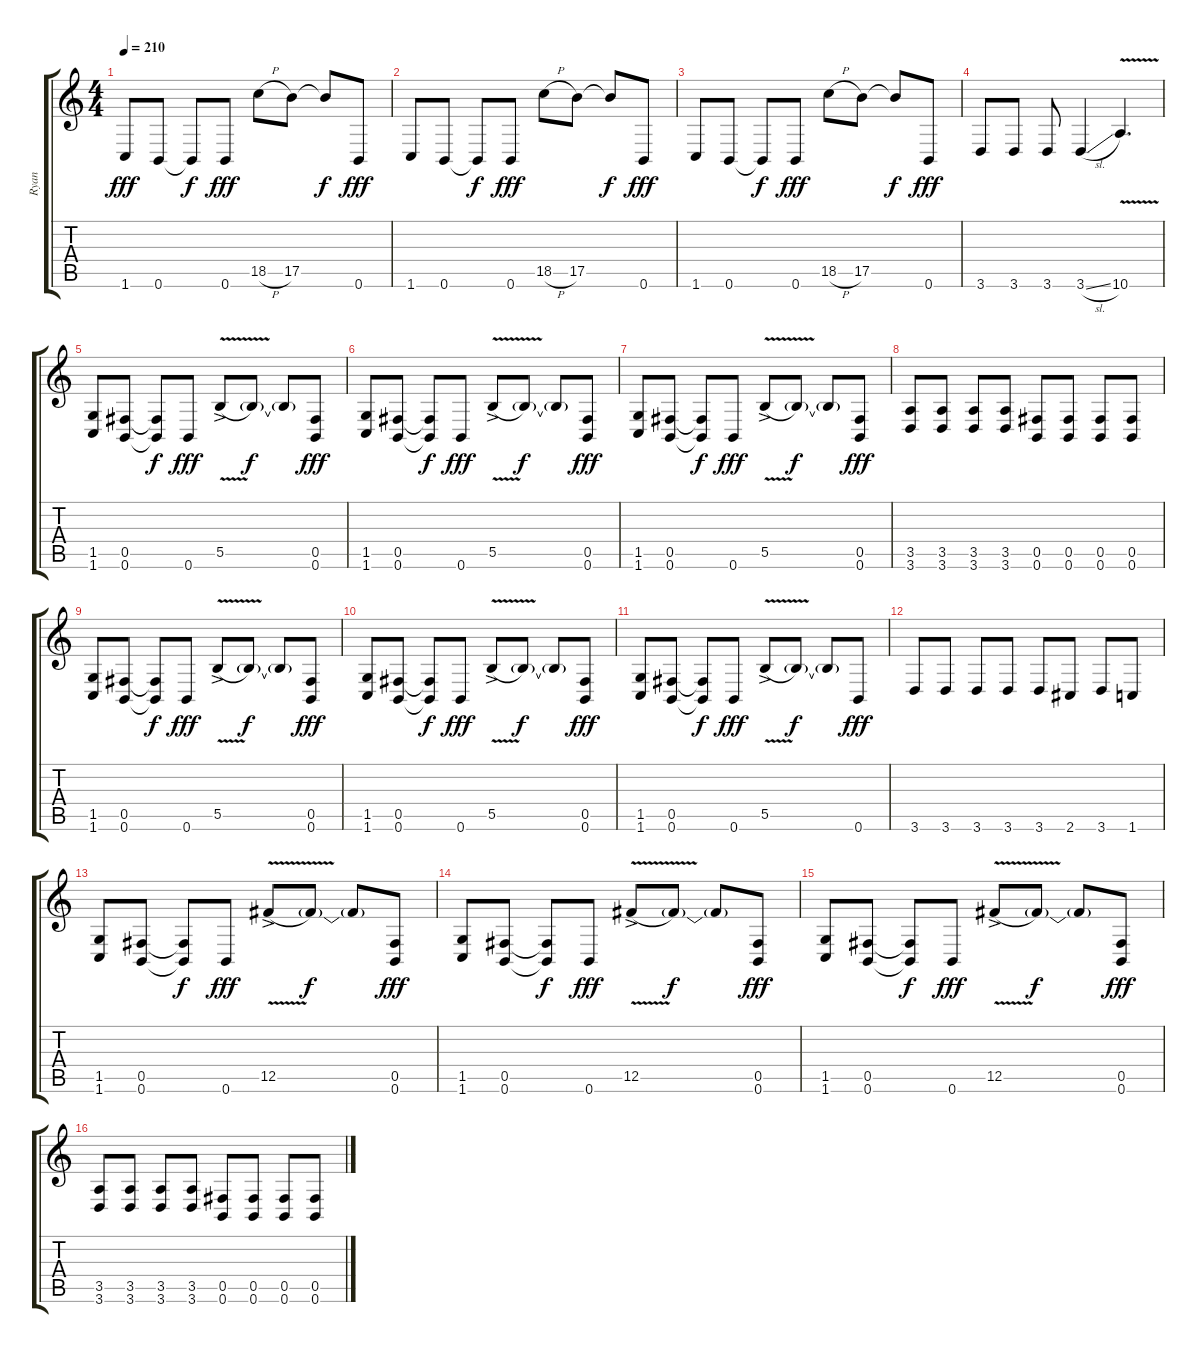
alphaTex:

\track ("Ryan" "Ryan") {instrument distortionguitar}
\staff {score tabs}
\tuning (Db4 Ab3 E3 B2 Gb2 B1) {hide}
\ts (4 4)
\tempo 210
\clef g2
\ks c
1.6.8{dy fff} 0.6.8 0.6{t}.8{dy f} 0.6.8{dy fff} 18.5{h}.8 17.5.8 17.5{t}.8{dy f} 0.6.8{dy fff} |
1.6.8 0.6.8 0.6{t}.8{dy f} 0.6.8{dy fff} 18.5{h}.8 17.5.8 17.5{t}.8{dy f} 0.6.8{dy fff} |
1.6.8 0.6.8 0.6{t}.8{dy f} 0.6.8{dy fff} 18.5{h}.8 17.5.8 17.5{t}.8{dy f} 0.6.8{dy fff} |
3.6.8 3.6.8 3.6.8 3.6{sl}.4 10.6{v}.4{d} |
(1.5 1.6).8 (0.5 0.6).8 (0.5{t} 0.6{t}).8{dy f} 0.6.8{dy fff} 5.5{be (hold 0 0 60 0) v ac}.8 5.5{t}.8{dy f} 5.5{t}.8 (0.5 0.6).8{dy fff} |
(1.5 1.6).8 (0.5 0.6).8 (0.5{t} 0.6{t}).8{dy f} 0.6.8{dy fff} 5.5{be (hold 0 0 60 0) v ac}.8 5.5{t}.8{dy f} 5.5{t}.8 (0.5 0.6).8{dy fff} |
(1.5 1.6).8 (0.5 0.6).8 (0.5{t} 0.6{t}).8{dy f} 0.6.8{dy fff} 5.5{be (hold 0 0 60 0) v ac}.8 5.5{t}.8{dy f} 5.5{t}.8 (0.5 0.6).8{dy fff} |
(3.5 3.6).8 (3.5 3.6).8 (3.5 3.6).8 (3.5 3.6).8 (0.5 0.6).8 (0.5 0.6).8 (0.5 0.6).8 (0.5 0.6).8 |
(1.5 1.6).8 (0.5 0.6).8 (0.5{t} 0.6{t}).8{dy f} 0.6.8{dy fff} 5.5{be (hold 0 0 60 0) v ac}.8 5.5{t}.8{dy f} 5.5{t}.8 (0.5 0.6).8{dy fff} |
(1.5 1.6).8 (0.5 0.6).8 (0.5{t} 0.6{t}).8{dy f} 0.6.8{dy fff} 5.5{be (hold 0 0 60 0) v ac}.8 5.5{t}.8{dy f} 5.5{t}.8 (0.5 0.6).8{dy fff} |
(1.5 1.6).8 (0.5 0.6).8 (0.5{t} 0.6{t}).8{dy f} 0.6.8{dy fff} 5.5{be (hold 0 0 60 0) v ac}.8 5.5{t}.8{dy f} 5.5{t}.8 0.6.8{dy fff} |
3.6.8 3.6.8 3.6.8 3.6.8 3.6.8 2.6.8 3.6.8 1.6.8 |
(1.5 1.6).8 (0.5 0.6).8 (0.5{t} 0.6{t}).8{dy f} 0.6.8{dy fff} 12.5{be (hold 0 0 60 0) v ac}.8 12.5{t}.8{dy f} 12.5{t}.8 (0.5 0.6).8{dy fff} |
(1.5 1.6).8 (0.5 0.6).8 (0.5{t} 0.6{t}).8{dy f} 0.6.8{dy fff} 12.5{be (hold 0 0 60 0) v ac}.8 12.5{t}.8{dy f} 12.5{t}.8 (0.5 0.6).8{dy fff} |
(1.5 1.6).8 (0.5 0.6).8 (0.5{t} 0.6{t}).8{dy f} 0.6.8{dy fff} 12.5{be (hold 0 0 60 0) v ac}.8 12.5{t}.8{dy f} 12.5{t}.8 (0.5 0.6).8{dy fff} |
(3.5 3.6).8 (3.5 3.6).8 (3.5 3.6).8 (3.5 3.6).8 (0.5 0.6).8 (0.5 0.6).8 (0.5 0.6).8 (0.5 0.6).8
